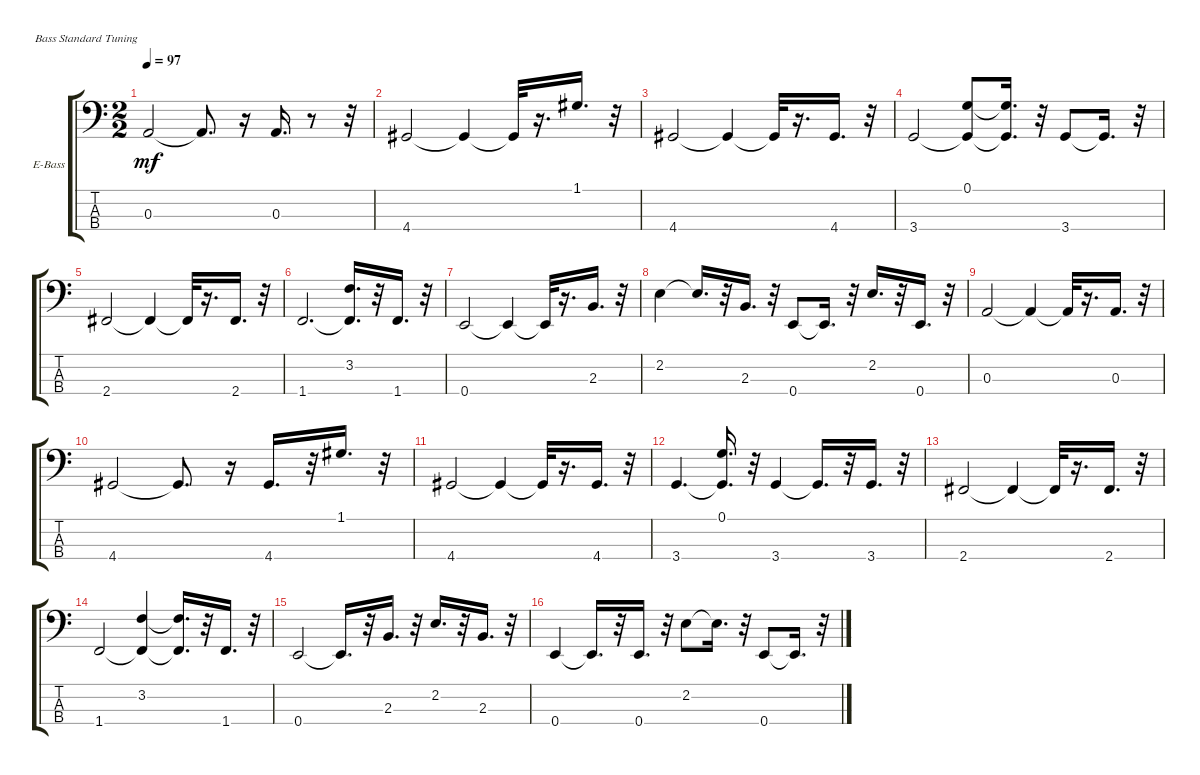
\bracketExtendMode groupsimilarinstruments
\firstSystemTrackNameOrientation horizontal
\otherSystemsTrackNameOrientation horizontal
\track ("Bajo" "E-Bass") {instrument electricbassfinger}
\staff {score tabs}
\tuning (G2 D2 A1 E1)
\ts (2 2)
\tempo 97
\clef f4
\ks c
0.3.2{dy mf} 0.3{t}.8{d} r.16 0.3.16{d} r.8 r.32 |
4.4.2 4.4{t}.4 4.4{t}.32 r.16{d} 1.1.16{d} r.32 |
4.4.2 4.4{t}.4 4.4{t}.32 r.16{d} 4.4.16{d} r.32 |
3.4.2 (3.4{t} 0.1).8 (3.4{t} 0.1{t}).16{d} r.32 3.4.8 3.4{t}.16{d} r.32 |
2.4.2 2.4{t}.4 2.4{t}.32 r.16{d} 2.4.16{d} r.32 |
1.4.2{d} (1.4{t} 3.2).16{d} r.32 1.4.16{d} r.32 |
0.4.2 0.4{t}.4 0.4{t}.32 r.16{d} 2.3.16{d} r.32 |
2.2.4 2.2{t}.16{d} r.32 2.3.16{d} r.32 0.4.8 0.4{t}.16{d} r.32 2.2.16{d} r.32 0.4.16{d} r.32 |
0.3.2 0.3{t}.4 0.3{t}.32 r.16{d} 0.3.16{d} r.32 |
4.4.2 4.4{t}.8{d} r.16 4.4.16{d} r.32 1.1.16{d} r.32 |
4.4.2 4.4{t}.4 4.4{t}.32 r.16{d} 4.4.16{d} r.32 |
3.4.4{d} (3.4{t} 0.1).16{d} r.32 3.4.4 3.4{t}.16{d} r.32 3.4.16{d} r.32 |
2.4.2 2.4{t}.4 2.4{t}.32 r.16{d} 2.4.16{d} r.32 |
1.4.2 (1.4{t} 3.2).4 (1.4{t} 3.2{t}).16{d} r.32 1.4.16{d} r.32 |
0.4.2 0.4{t}.16{d} r.32 2.3.16{d} r.32 2.2.16{d} r.32 2.3.16{d} r.32 |
0.4.4 0.4{t}.16{d} r.32 0.4.16{d} r.32 2.2.8 2.2{t}.16{d} r.32 0.4.8 0.4{t}.16{d} r.32
